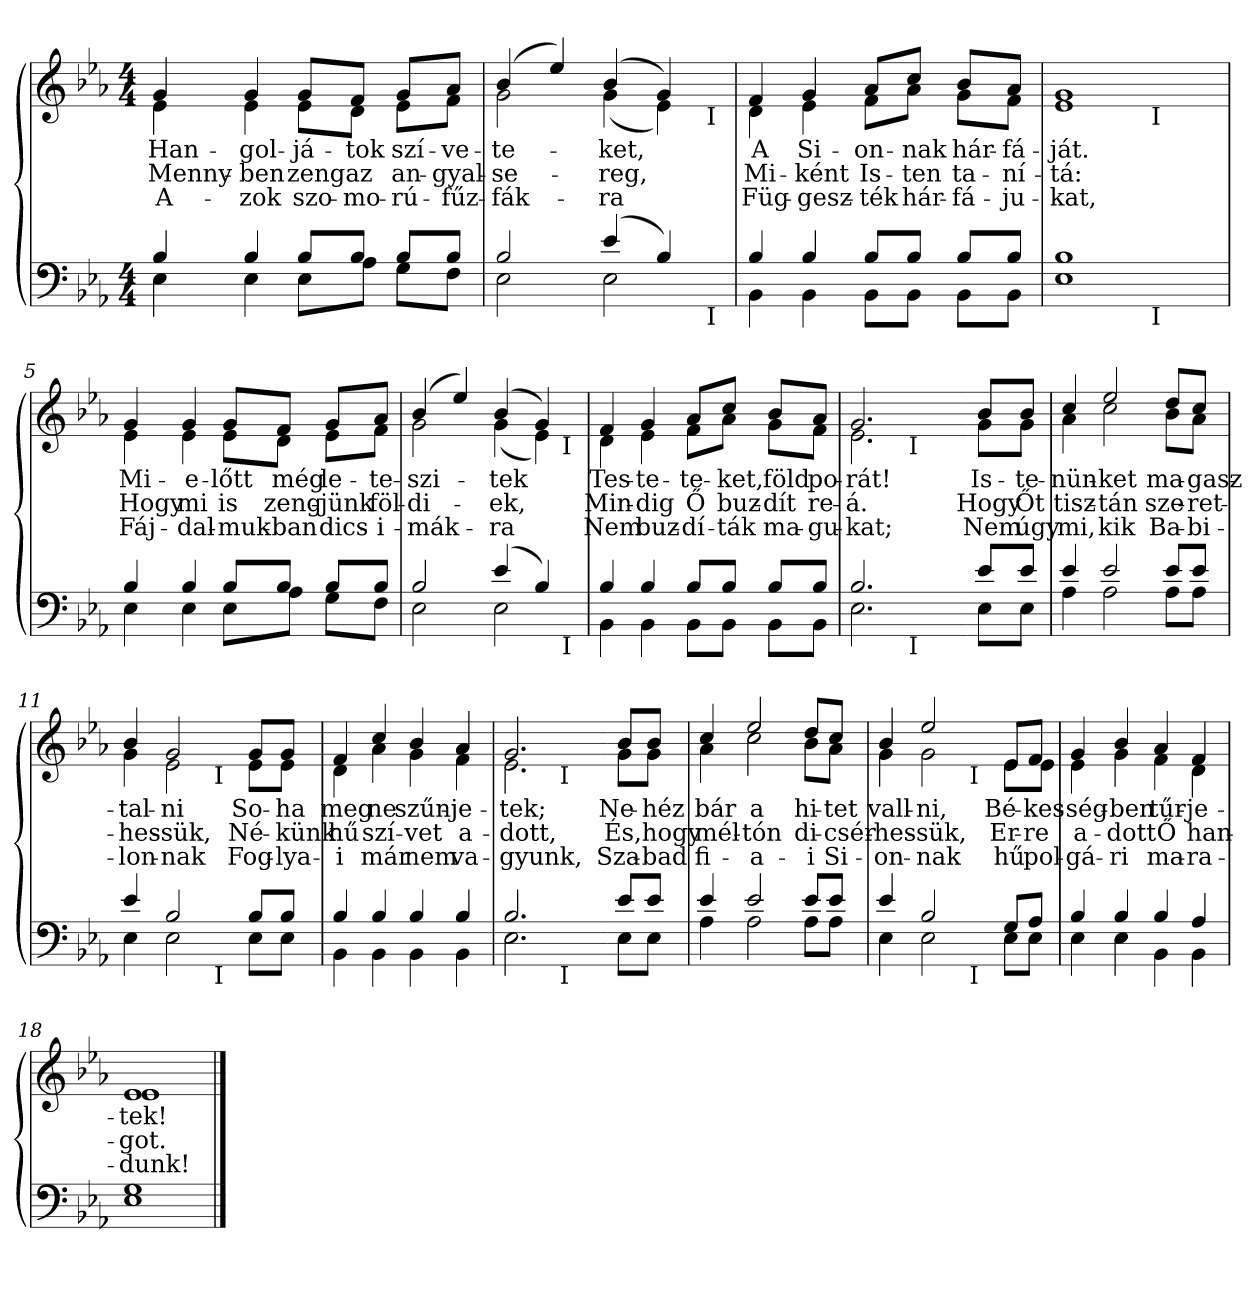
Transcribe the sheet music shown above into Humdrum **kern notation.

**kern	**kern	**text	**text	**text
*part2	*part1	*part1	*part1	*part1
*staff2	*staff1	*staff1	*staff1	*staff1
*clefF4	*clefG2	*	*	*
*k[b-e-a-]	*k[b-e-a-]	*	*	*
*c:	*c:	*	*	*
*M4/4	*M4/4	*	*	*
=1	=1	=1	=1	=1
*^	*	*	*	*
!	!	!LO:TX:a:B:t=Con moto	!	!	!
!	!	!	!LO:LY:b	!LO:LY:b	!LO:LY:b
*	*	*^	*	*	*
4B-/	4E-\	4g/	4e-\	Han-	Menny-	A-
!	!	!	!	!LO:LY:b	!LO:LY:b	!LO:LY:b
4B-/	4E-\	4g/	4e-\	-gol-	-ben	-zok
!	!	!	!	!LO:LY:b	!LO:LY:b	!LO:LY:b
8B-/L	8E-\L	8g/L	8e-\L	-já-	zeng	szo-
!	!	!	!	!LO:LY:b	!LO:LY:b	!LO:LY:b
8B-/J	8A-\J	8f/J	8d\J	-tok	az	-mo-
!	!	!	!	!LO:LY:b	!LO:LY:b	!LO:LY:b
8B-/L	8G\L	8g/L	8e-\L	szí-	an-	-rú-
!	!	!	!	!LO:LY:b	!LO:LY:b	!LO:LY:b
8B-/J	8F\J	8a-/J	8f\J	-ve-	-gyal-	-fűz-
*	*	*v	*v	*	*	*
=2	=2	=2	=2	=2	=2
*	*	*^	*	*	*
!	!	!	!	!LO:LY:b	!LO:LY:b	!LO:LY:b
*	*^	*	*^	*	*	*
2B-/	2E-\	2ryy	(>4b-/	2g\	2ryy	-te-	-se-	-fák-
.	.	.	4ee-/)	.	.	.	.	.
!	!	!	!	!	!	!LO:LY:b	!LO:LY:b	!LO:LY:b
(>4e-/	2E-\	4ryy	(>4b-/	(<4g\	4ryy	-ket,	-reg,	-ra
4B-/)	.	8ryy	4g/)	4e-\)	8ryy	.	.	.
.	.	32ryy	.	.	32ryy	.	.	.
!	!	!	!	!	!LO:TX:b:t=I	!	!	!
!	!	!LO:TX:b:t=I	!	!	!	!	!	!
.	.	16.ryy	.	.	16.ryy	.	.	.
*	*v	*v	*	*	*	*	*	*
*	*	*v	*v	*v	*	*	*
=3	=3	=3	=3	=3	=3
*	*^	*^	*	*	*
*	*	*	*	*^	*	*	*
!	!	!	!	!	!	!LO:LY:b	!LO:LY:b	!LO:LY:b
*	*v	*v	*	*	*	*	*	*
*	*	*	*v	*v	*	*	*
4B-/	4BB-\	4f/	4d\	A	Mi-	Füg-
!	!	!	!	!LO:LY:b	!LO:LY:b	!LO:LY:b
4B-/	4BB-\	4g/	4e-\	Si-	-ként	-gesz-
!	!	!	!	!LO:LY:b	!LO:LY:b	!LO:LY:b
8B-/L	8BB-\L	8a-/L	8f\L	-on-	Is-	-ték
!	!	!	!	!LO:LY:b	!LO:LY:b	!LO:LY:b
8B-/J	8BB-\J	8cc/J	8a-\J	-nak	-ten	hár-
!	!	!	!	!LO:LY:b	!LO:LY:b	!LO:LY:b
8B-/L	8BB-\L	8b-/L	8g\L	hár-	ta-	-fá-
!	!	!	!	!LO:LY:b	!LO:LY:b	!LO:LY:b
8B-/J	8BB-\J	8a-/J	8f\J	-fá-	-ní-	-ju-
*	*	*v	*v	*	*	*
=4	=4	=4	=4	=4	=4
*	*	*^	*	*	*
!	!	!	!	!LO:LY:b	!LO:LY:b	!LO:LY:b
*	*^	*	*^	*	*	*
1B-	1E-	2ryy	1g	1e-	2ryy	-ját.	-tá:	-kat,
.	.	32ryy	.	.	32ryy	.	.	.
!	!	!	!	!	!LO:TX:b:t=I	!	!	!
!	!	!LO:TX:b:t=I	!	!	!	!	!	!
.	.	4...ryy	.	.	4...ryy	.	.	.
*	*v	*v	*	*	*	*	*	*
*	*	*v	*v	*v	*	*	*
!!LO:LB:g=z
=5	=5	=5	=5	=5	=5
*	*^	*^	*	*	*
*	*	*	*	*^	*	*	*
!	!	!	!	!	!	!LO:LY:b	!LO:LY:b	!LO:LY:b
*	*v	*v	*	*	*	*	*	*
*	*	*	*v	*v	*	*	*
4B-/	4E-\	4g/	4e-\	Mi-	Hogy	Fáj-
!	!	!	!	!LO:LY:b	!LO:LY:b	!LO:LY:b
4B-/	4E-\	4g/	4e-\	-e-	mi	-dal-
!	!	!	!	!LO:LY:b	!LO:LY:b	!LO:LY:b
8B-/L	8E-\L	8g/L	8e-\L	-lőtt	is	-muk-
!	!	!	!	!LO:LY:b	!LO:LY:b	!LO:LY:b
8B-/J	8A-\J	8f/J	8d\J	még	zeng-	-ban
!	!	!	!	!LO:LY:b	!LO:LY:b	!LO:LY:b
8B-/L	8G\L	8g/L	8e-\L	le-	-jünk	dics-
!	!	!	!	!LO:LY:b	!LO:LY:b	!LO:LY:b
8B-/J	8F\J	8a-/J	8f\J	-te-	föl-	-i-
*	*	*v	*v	*	*	*
=6	=6	=6	=6	=6	=6
*	*	*^	*	*	*
!	!	!	!	!LO:LY:b	!LO:LY:b	!LO:LY:b
*	*^	*	*^	*	*	*
2B-/	2E-\	2..ryy	(>4b-/	2g\	2..ryy	-szi-	-di-	-mák-
.	.	.	4ee-/)	.	.	.	.	.
!	!	!	!	!	!	!LO:LY:b	!LO:LY:b	!LO:LY:b
(>4e-/	2E-\	.	(>4b-/	(<4g\	.	-tek	-ek,	-ra
4B-/)	.	.	4g/)	4e-\)	.	.	.	.
!	!	!	!	!	!LO:TX:b:t=I	!	!	!
!	!	!LO:TX:b:t=I	!	!	!	!	!	!
.	.	8ryy	.	.	8ryy	.	.	.
*	*v	*v	*	*	*	*	*	*
*	*	*v	*v	*v	*	*	*
=7	=7	=7	=7	=7	=7
*	*^	*^	*	*	*
*	*	*	*	*^	*	*	*
!	!	!	!	!	!	!LO:LY:b	!LO:LY:b	!LO:LY:b
*	*v	*v	*	*	*	*	*	*
*	*	*	*v	*v	*	*	*
4B-/	4BB-\	4f/	4d\	Tes-	Min-	Nem
!	!	!	!	!LO:LY:b	!LO:LY:b	!LO:LY:b
4B-/	4BB-\	4g/	4e-\	-te-	-dig	buz-
!	!	!	!	!LO:LY:b	!LO:LY:b	!LO:LY:b
8B-/L	8BB-\L	8a-/L	8f\L	-te-	Ő	-dí-
!	!	!	!	!LO:LY:b	!LO:LY:b	!LO:LY:b
8B-/J	8BB-\J	8cc/J	8a-\J	-ket,	buz-	-ták
!	!	!	!	!LO:LY:b	!LO:LY:b	!LO:LY:b
8B-/L	8BB-\L	8b-/L	8g\L	föld	-dít	ma-
!	!	!	!	!LO:LY:b	!LO:LY:b	!LO:LY:b
8B-/J	8BB-\J	8a-/J	8f\J	po-	re-	-gu-
*	*	*v	*v	*	*	*
=8	=8	=8	=8	=8	=8
*	*	*^	*	*	*
!	!	!	!	!LO:LY:b	!LO:LY:b	!LO:LY:b
*	*^	*	*^	*	*	*
2.B-/	2.E-\	4..ryy	2.g/	2.e-\	4..ryy	-rát!	-á.	-kat;
!	!	!	!	!	!LO:TX:b:t=I	!	!	!
!	!	!LO:TX:b:t=I	!	!	!	!	!	!
.	.	4ryy	.	.	4ryy	.	.	.
.	.	16ryy	.	.	16ryy	.	.	.
*	*v	*v	*	*	*	*	*	*
*	*	*v	*v	*v	*	*	*
!!LO:LB:g=z
=9-	=9-	=9-	=9-	=9-	=9-
*	*^	*^	*	*	*
*	*	*	*	*^	*	*	*
!	!	!	!	!	!	!LO:LY:b	!LO:LY:b	!LO:LY:b
*	*v	*v	*	*	*	*	*	*
*	*	*	*v	*v	*	*	*
8e-/L	8E-\L	8b-/L	8g\L	Is-	Hogy	Nem
!	!	!	!	!LO:LY:b	!LO:LY:b	!LO:LY:b
8e-/J	8E-\J	8b-/J	8g\J	-te-	Őt	úgy
=10	=10	=10	=10	=10	=10	=10
!	!	!	!	!LO:LY:b	!LO:LY:b	!LO:LY:b
4e-/	4A-\	4cc/	4a-\	-nün-	tisz-	mi,
!	!	!	!	!LO:LY:b	!LO:LY:b	!LO:LY:b
2e-/	2A-\	2ee-/	2cc\	-ket	-tán	kik
!	!	!	!	!LO:LY:b	!LO:LY:b	!LO:LY:b
8e-/L	8A-\L	8dd/L	8b-\L	ma-	sze-	Ba-
!	!	!	!	!LO:LY:b	!LO:LY:b	!LO:LY:b
8e-/J	8A-\J	8cc/J	8a-\J	-gasz-	-ret-	-bi-
*	*	*v	*v	*	*	*
=11	=11	=11	=11	=11	=11
*	*	*^	*	*	*
!	!	!	!	!LO:LY:b	!LO:LY:b	!LO:LY:b
*	*^	*	*^	*	*	*
4e-/	4E-\	2ryy	4b-/	4g\	2ryy	-tal-	-hes-	-lon-
!	!	!	!	!	!	!LO:LY:b	!LO:LY:b	!LO:LY:b
2B-/	2E-\	.	2g/	2e-\	.	-ni	-sük,	-nak
.	.	32ryy	.	.	32ryy	.	.	.
!	!	!	!	!	!LO:TX:b:t=I	!	!	!
!	!	!LO:TX:b:t=I	!	!	!	!	!	!
.	.	4...ryy	.	.	4...ryy	.	.	.
!	!	!	!	!	!	!LO:LY:b	!LO:LY:b	!LO:LY:b
8B-/L	8E-\L	.	8g/L	8e-\L	.	So-	Né-	Fog-
!	!	!	!	!	!	!LO:LY:b	!LO:LY:b	!LO:LY:b
8B-/J	8E-\J	.	8g/J	8e-\J	.	-ha	-künk	-lya-
*	*v	*v	*	*	*	*	*	*
*	*	*v	*v	*v	*	*	*
=12	=12	=12	=12	=12	=12
*	*^	*^	*	*	*
*	*	*	*	*^	*	*	*
!	!	!	!	!	!	!LO:LY:b	!LO:LY:b	!LO:LY:b
*	*v	*v	*	*	*	*	*	*
*	*	*	*v	*v	*	*	*
4B-/	4BB-\	4f/	4d\	meg	hű	-i
!	!	!	!	!LO:LY:b	!LO:LY:b	!LO:LY:b
4B-/	4BB-\	4cc/	4a-\	ne	szí-	már
!	!	!	!	!LO:LY:b	!LO:LY:b	!LO:LY:b
4B-/	4BB-\	4b-/	4g\	szűn-	-vet	nem
!	!	!	!	!LO:LY:b	!LO:LY:b	!LO:LY:b
4B-/	4BB-\	4a-/	4f\	-je-	a-	va-
*	*	*v	*v	*	*	*
=13	=13	=13	=13	=13	=13
*	*	*^	*	*	*
!	!	!	!	!LO:LY:b	!LO:LY:b	!LO:LY:b
*	*^	*	*^	*	*	*
2.B-/	2.E-\	4...ryy	2.g/	2.e-\	4...ryy	-tek;	-dott,	-gyunk,
!	!	!	!	!	!LO:TX:b:t=I	!	!	!
!	!	!LO:TX:b:t=I	!	!	!	!	!	!
.	.	4ryy	.	.	4ryy	.	.	.
.	.	32ryy	.	.	32ryy	.	.	.
*	*v	*v	*	*	*	*	*	*
*	*	*v	*v	*v	*	*	*
!!LO:LB:g=z
=14-	=14-	=14-	=14-	=14-	=14-
*	*^	*^	*	*	*
*	*	*	*	*^	*	*	*
!	!	!	!	!	!	!LO:LY:b	!LO:LY:b	!LO:LY:b
*	*v	*v	*	*	*	*	*	*
*	*	*	*v	*v	*	*	*
8e-/L	8E-\L	8b-/L	8g\L	Ne-	És,	Sza-
!	!	!	!	!LO:LY:b	!LO:LY:b	!LO:LY:b
8e-/J	8E-\J	8b-/J	8g\J	-héz	hogy	-bad
=15	=15	=15	=15	=15	=15	=15
!	!	!	!	!LO:LY:b	!LO:LY:b	!LO:LY:b
4e-/	4A-\	4cc/	4a-\	bár	mél-	fi-
!	!	!	!	!LO:LY:b	!LO:LY:b	!LO:LY:b
2e-/	2A-\	2ee-/	2cc\	a	-tón	-a-
!	!	!	!	!LO:LY:b	!LO:LY:b	!LO:LY:b
8e-/L	8A-\L	8dd/L	8b-\L	hi-	di-	-i
!	!	!	!	!LO:LY:b	!LO:LY:b	!LO:LY:b
8e-/J	8A-\J	8cc/J	8a-\J	-tet	-csér-	Si-
*	*	*v	*v	*	*	*
=16	=16	=16	=16	=16	=16
*	*	*^	*	*	*
!	!	!	!	!LO:LY:b	!LO:LY:b	!LO:LY:b
*	*^	*	*^	*	*	*
4e-/	4E-\	2ryy	4b-/	4g\	2ryy	vall-	-hes-	-on-
!	!	!	!	!	!	!LO:LY:b	!LO:LY:b	!LO:LY:b
2B-/	2E-\	.	2ee-/	2g\	.	-ni,	-sük,	-nak
.	.	32ryy	.	.	32ryy	.	.	.
!	!	!	!	!	!LO:TX:b:t=I	!	!	!
!	!	!LO:TX:b:t=I	!	!	!	!	!	!
.	.	4...ryy	.	.	4...ryy	.	.	.
!	!	!	!	!	!	!LO:LY:b	!LO:LY:b	!LO:LY:b
8G/L	8E-\L	.	8e-/L	8e-\L	.	Bé-	Er-	hű
!	!	!	!	!	!	!LO:LY:b	!LO:LY:b	!LO:LY:b
8A-/J	8E-\J	.	8f/J	8e-\J	.	-kes-	-re	pol-
*	*v	*v	*	*	*	*	*	*
*	*	*v	*v	*v	*	*	*
=17	=17	=17	=17	=17	=17
*	*^	*^	*	*	*
*	*	*	*	*^	*	*	*
!	!	!	!	!	!	!LO:LY:b	!LO:LY:b	!LO:LY:b
*	*v	*v	*	*	*	*	*	*
*	*	*	*v	*v	*	*	*
4B-/	4E-\	4g/	4e-\	-ség-	a-	-gá-
!	!	!	!	!LO:LY:b	!LO:LY:b	!LO:LY:b
4B-/	4E-\	4b-/	4g\	-ben	-dott	-ri
!	!	!	!	!LO:LY:b	!LO:LY:b	!LO:LY:b
4B-/	4BB-\	4a-/	4f\	tűr-	Ő	ma-
!	!	!	!	!LO:LY:b	!LO:LY:b	!LO:LY:b
4A-/	4BB-\	4f/	4d\	-je-	han-	-ra-
=18	=18	=18	=18	=18	=18	=18
!	!	!	!	!LO:LY:b	!LO:LY:b	!LO:LY:b
1G	1E-	1e-	1e-	-tek!	-got.	-dunk!
*v	*v	*	*	*	*	*
*	*v	*v	*	*	*
==	==	==	==	==
*-	*-	*-	*-	*-
